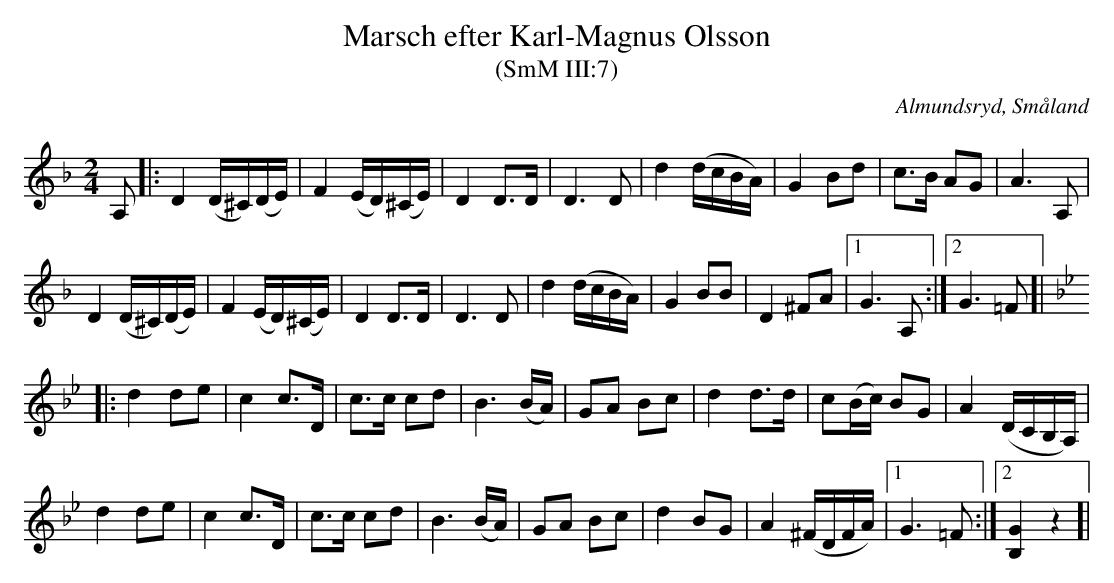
X:1
T:Marsch efter Karl-Magnus Olsson
T:(SmM III:7)
O:Almundsryd, Småland
M:2/4
L:1/8
K:Dm
A,|:D2 (D/^C/)(D/E/)|F2 (E/D/)(^C/E/)|D2 D>D|D3 D|d2(d/c/B/A/)|G2 Bd|c>B AG|A3 A,|
D2 (D/^C/)(D/E/)|F2 (E/D/)(^C/E/)|D2 D>D|D3 D|d2(d/c/B/A/)|G2 BB|D2 ^FA|1G3 A,:|2G3 =F]|
K:Gm
|:d2 de|c2 c>D|c>c cd|B3 (B/A/)|GA Bc|d2 d>d|c(B/c/) BG|A2 (D/C/B,/A,/)|
d2 de|c2 c>D|c>c cd|B3 (B/A/)|GA Bc|d2 BG|A2 (^F/D/F/A/)|1G3 =F:|2[GB,]2 z2]|
